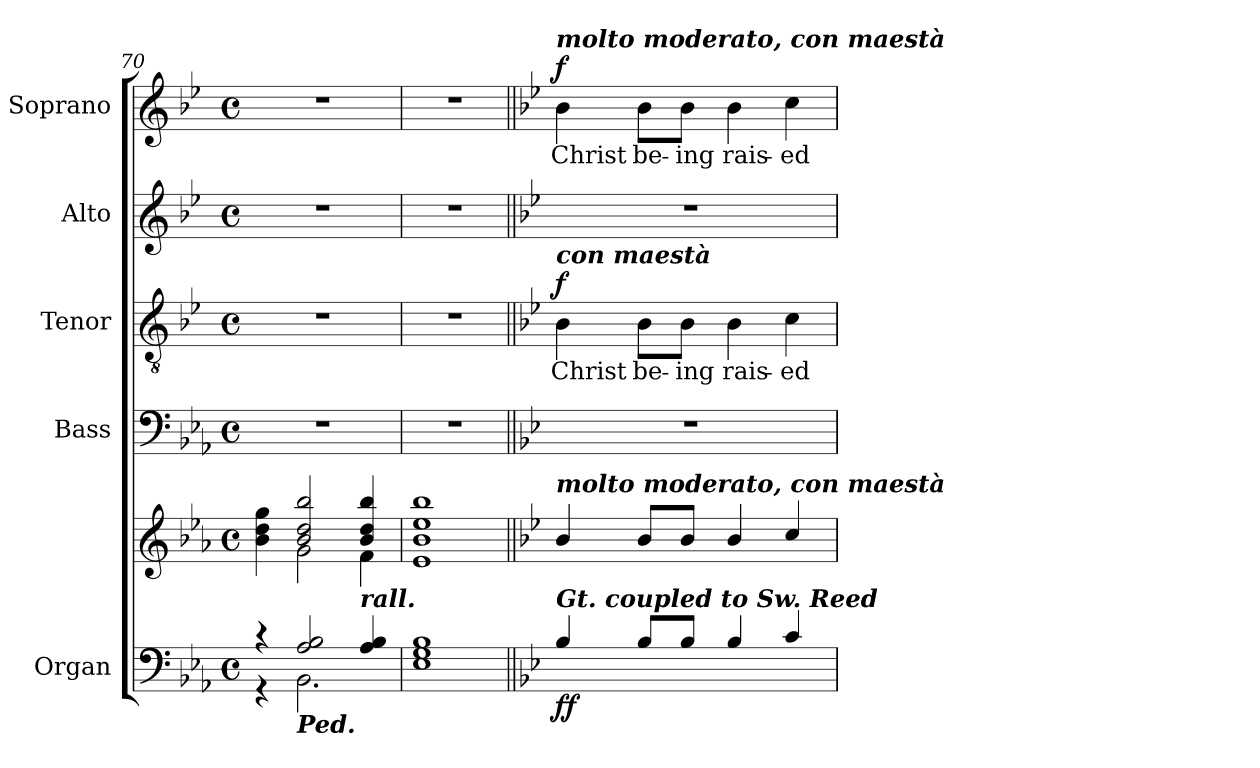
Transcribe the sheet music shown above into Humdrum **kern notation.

**kern	**kern	**dynam	**kern	**kern	**text	**dynam	**kern	**kern	**text	**dynam
*part5	*part5	*part5	*part4	*part3	*part3	*part3	*part2	*part1	*part1	*part1
*staff6	*staff5	*staff5/6	*staff4	*staff3	*staff3	*staff3	*staff2	*staff1	*staff1	*staff1
*I"Organ	*	*	*I"Bass	*I"Tenor	*	*	*I"Alto	*I"Soprano	*	*
*	*	*	*I'B	*I'T	*	*	*I'A	*I'S	*	*
!!LO:LB:g=z
*clefF4	*clefG2	*	*clefF4	*clefGv2	*	*	*clefG2	*clefG2	*	*
*k[b-e-a-]	*k[b-e-a-]	*	*k[b-e-a-]	*k[b-e-]	*	*	*k[b-e-]	*k[b-e-]	*	*
*E-:	*E-:	*	*E-:	*B-:	*	*	*B-:	*B-:	*	*
*M4/4	*M4/4	*	*M4/4	*M4/4	*	*	*M4/4	*M4/4	*	*
*met(c)	*met(c)	*	*met(c)	*met(c)	*	*	*met(c)	*met(c)	*	*
=70	=70	=70	=70	=70	=70	=70	=70	=70	=70	=70
*^	*^	*	*	*	*	*	*	*	*	*
4r	4r	4b- 4dd 4gg	4ryy	.	1r	1r	.	.	1r	1r	.	.
!LO:TX:b:Bi:t=Ped.	!	!	!	!	!	!	!	!	!	!	!	!
2A-/ 2B-/	2.BB-\	2b-/ 2dd/ 2bb-/	2g\	.	.	.	.	.	.	.	.	.
!LO:TX:a:Bi:t=rall.	!	!	!	!	!	!	!	!	!	!	!	!
4A-/ 4B-/	.	4b-/ 4dd/ 4bb-/	4f\	.	.	.	.	.	.	.	.	.
=71	=71	=71	=71	=71	=71	=71	=71	=71	=71	=71	=71	=71
1G 1B-	1E-\	1b- 1ee- 1bb-	1e-\	.	1r	1r	.	.	1r	1r	.	.
=72||	=72||	=72||	=72||	=72||	=72||	=72||	=72||	=72||	=72||	=72||	=72||	=72||
*k[b-e-]	*	*k[b-e-]	*	*	*k[b-e-]	*	*	*	*	*	*	*
*B-:	*	*B-:	*	*	*B-:	*	*	*	*	*	*	*
!	!	!	!	!	!	!	!	!	!	!LO:TX:a:Bi:t=molto moderato, con maestà	!	!
!	!	!	!	!	!	!LO:TX:a:Bi:t=con maestà	!	!	!	!	!	!
!	!	!LO:TX:a:Bi:t=molto moderato, con maestà	!	!	!	!	!	!	!	!	!	!
!LO:TX:a:Bi:t=Gt. coupled to Sw. Reed	!	!	!	!	!	!	!	!	!	!	!	!
!	!	!	!	!LO:DY:b=2	!	!	!LO:LY:b	!	!	!	!LO:LY:b	!
!	!	!	!	!LO:DY:n=1:b	!	!	!	!LO:DY:b	!	!	!	!LO:DY:b
4B-	1ryy	4b-	1ryy	f f	1r	4B-	Christ	f	1r	4b-	Christ	f
!	!	!	!	!	!	!	!LO:LY:b	!	!	!	!LO:LY:b	!
8B-L	.	8b-L	.	.	.	8B-\L	be-	.	.	8b-\L	be-	.
!	!	!	!	!	!	!	!LO:LY:b	!	!	!	!LO:LY:b	!
8B-J	.	8b-J	.	.	.	8B-\J	-ing	.	.	8b-\J	-ing	.
!	!	!	!	!	!	!	!LO:LY:b	!	!	!	!LO:LY:b	!
4B-	.	4b-	.	.	.	4B-	rais-	.	.	4b-	rais-	.
!	!	!	!	!	!	!	!LO:LY:b	!	!	!	!LO:LY:b	!
4c	.	4cc	.	.	.	4c	-ed	.	.	4cc	-ed	.
*v	*v	*	*	*	*	*	*	*	*	*	*	*
*	*v	*v	*	*	*	*	*	*	*	*	*
=	=	=	=	=	=	=	=	=	=	=
*-	*-	*-	*-	*-	*-	*-	*-	*-	*-	*-
